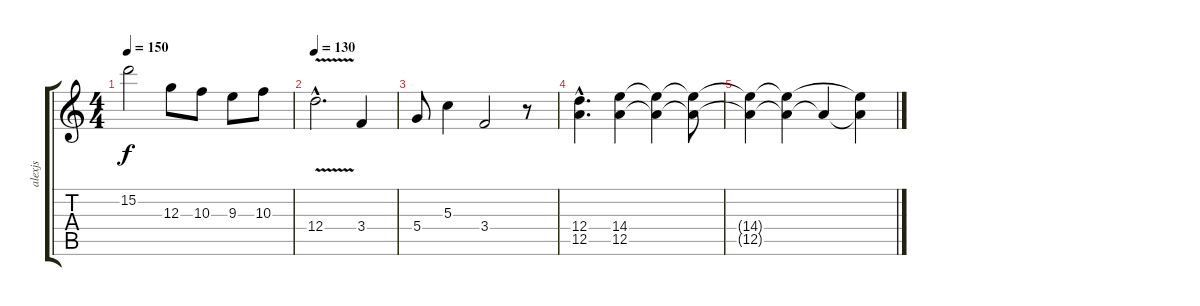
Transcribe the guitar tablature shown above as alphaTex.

\track ("alexjs" "alexjs") {instrument overdrivenguitar}
\staff {score tabs}
\tuning (E4 B3 G3 D3 A2 E2) {hide}
\ts (4 4)
\tempo 150
\clef g2
\ks c
15.2{t}.2{dy f} 12.3.8 10.3.8 9.3.8 10.3.8 |
\tempo 130
12.4{v hac}.2{d} 3.4.4 |
5.4.8 5.3.4 3.4.2 r.8 |
(12.4{hac} 12.5{hac}).4{d} (14.4 12.5).4{volume 7} (14.4{t} 12.5{t}).4 (14.4{t} 12.5{t}).8 |
(14.4{t} 12.5{t}).4 (14.4{t} 12.5{t}).4 12.5{t}.4 (14.4{t} 12.5{t}).4
